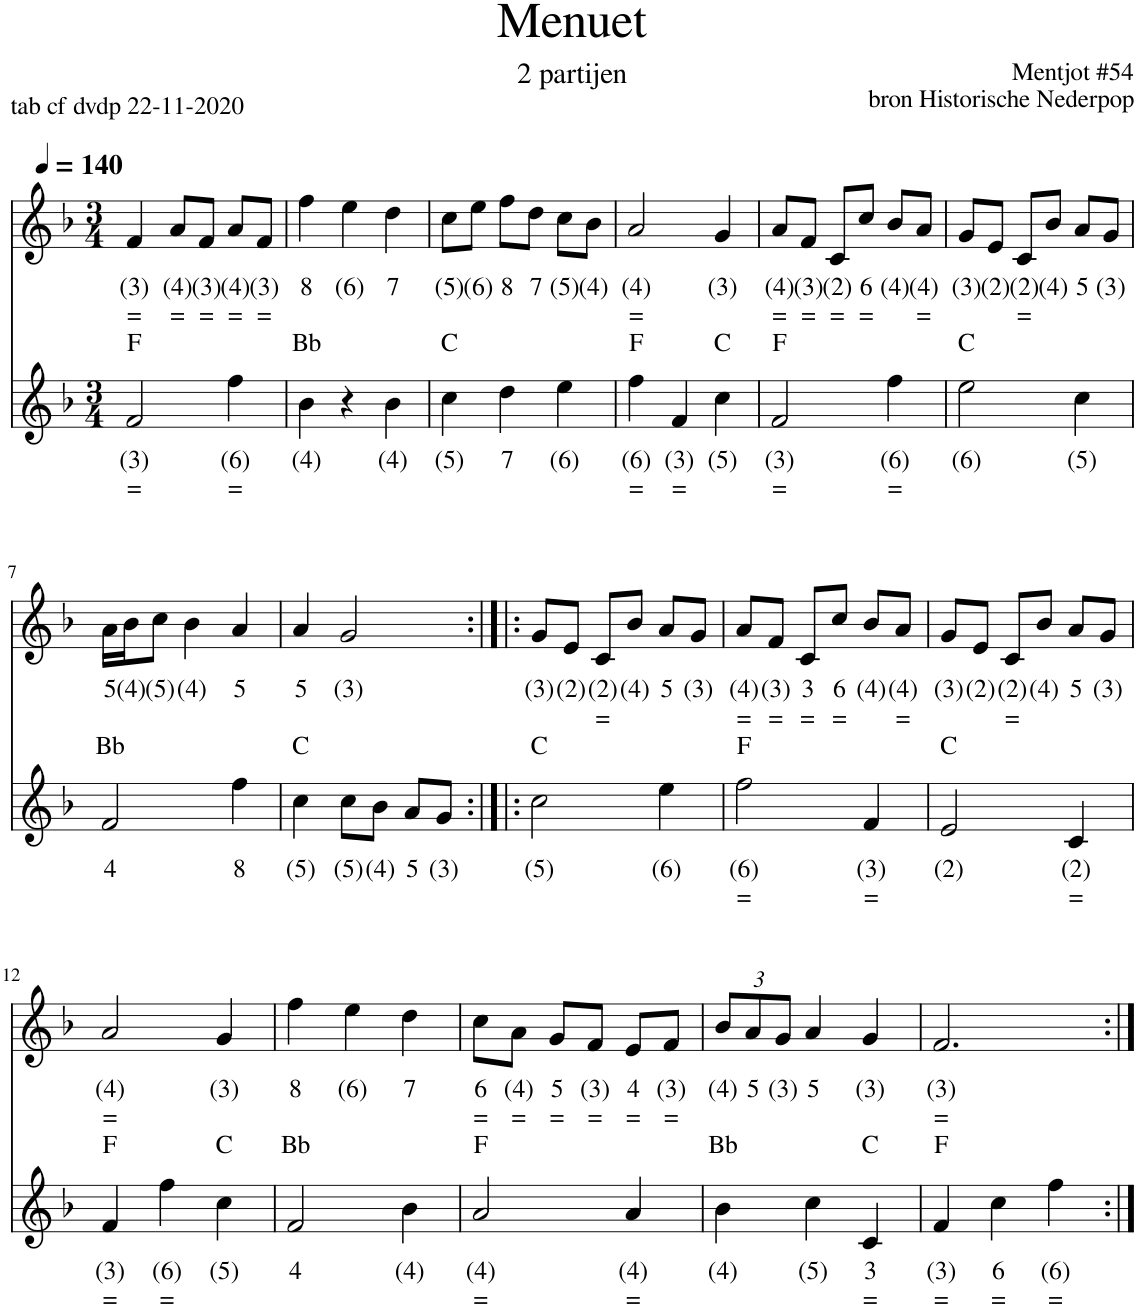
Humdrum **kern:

**kern	**text	**text	**kern	**text	**text	**text
*part2	*part2	*part2	*part1	*part1	*part1	*part1
*staff2	*staff2	*staff2	*staff1	*staff1	*staff1	*staff1
*I"Stem	*	*	*I"Piano	*	*	*
*clefG2	*	*	*clefG2	*	*	*
*k[b-]	*	*	*k[b-]	*	*	*
*M3/4	*	*	*M3/4	*	*	*
*MM140	*	*	*MM140	*	*	*
=1	=1	=1	=1	=1	=1	=1
!	!LO:LY:b	!LO:LY:b	!	!LO:LY:b	!LO:LY:b	!LO:LY:b
2f/	(3)	=	4f/	(3)	=	F
!	!	!	!	!LO:LY:b	!LO:LY:b	!
.	.	.	8a/L	(4)	=	.
!	!	!	!	!LO:LY:b	!LO:LY:b	!
.	.	.	8f/J	(3)	=	.
!	!LO:LY:b	!LO:LY:b	!	!LO:LY:b	!LO:LY:b	!
4ff\	(6)	=	8a/L	(4)	=	.
!	!	!	!	!LO:LY:b	!LO:LY:b	!
.	.	.	8f/J	(3)	=	.
=2	=2	=2	=2	=2	=2	=2
!	!LO:LY:b	!	!	!LO:LY:b	!	!LO:LY:b
4b-\	(4)	.	4ff\	8	.	Bb
!	!	!	!	!LO:LY:b	!	!
4r	.	.	4ee\	(6)	.	.
!	!LO:LY:b	!	!	!LO:LY:b	!	!
4b-\	(4)	.	4dd\	7	.	.
=3	=3	=3	=3	=3	=3	=3
!	!LO:LY:b	!	!	!LO:LY:b	!	!LO:LY:b
4cc\	(5)	.	8cc\L	(5)	.	C
!	!	!	!	!LO:LY:b	!	!
.	.	.	8ee\J	(6)	.	.
!	!LO:LY:b	!	!	!LO:LY:b	!	!
4dd\	7	.	8ff\L	8	.	.
!	!	!	!	!LO:LY:b	!	!
.	.	.	8dd\J	7	.	.
!	!LO:LY:b	!	!	!LO:LY:b	!	!
4ee\	(6)	.	8cc\L	(5)	.	.
!	!	!	!	!LO:LY:b	!	!
.	.	.	8b-\J	(4)	.	.
=4	=4	=4	=4	=4	=4	=4
!	!LO:LY:b	!LO:LY:b	!	!LO:LY:b	!LO:LY:b	!LO:LY:b
4ff\	(6)	=	2a/	(4)	=	F
!	!LO:LY:b	!LO:LY:b	!	!	!	!
4f/	(3)	=	.	.	.	.
!	!LO:LY:b	!	!	!LO:LY:b	!	!LO:LY:b
4cc\	(5)	.	4g/	(3)	.	C
=5	=5	=5	=5	=5	=5	=5
!	!LO:LY:b	!LO:LY:b	!	!LO:LY:b	!LO:LY:b	!LO:LY:b
2f/	(3)	=	8a/L	(4)	=	F
!	!	!	!	!LO:LY:b	!LO:LY:b	!
.	.	.	8f/J	(3)	=	.
!	!	!	!	!LO:LY:b	!LO:LY:b	!
.	.	.	8c/L	(2)	=	.
!	!	!	!	!LO:LY:b	!LO:LY:b	!
.	.	.	8cc/J	6	=	.
!	!LO:LY:b	!LO:LY:b	!	!LO:LY:b	!	!
4ff\	(6)	=	8b-/L	(4)	.	.
!	!	!	!	!LO:LY:b	!LO:LY:b	!
.	.	.	8a/J	(4)	=	.
=6	=6	=6	=6	=6	=6	=6
!	!LO:LY:b	!	!	!LO:LY:b	!	!LO:LY:b
2ee\	(6)	.	8g/L	(3)	.	C
!	!	!	!	!LO:LY:b	!	!
.	.	.	8e/J	(2)	.	.
!	!	!	!	!LO:LY:b	!LO:LY:b	!
.	.	.	8c/L	(2)	=	.
!	!	!	!	!LO:LY:b	!	!
.	.	.	8b-/J	(4)	.	.
!	!LO:LY:b	!	!	!LO:LY:b	!	!
4cc\	(5)	.	8a/L	5	.	.
!	!	!	!	!LO:LY:b	!	!
.	.	.	8g/J	(3)	.	.
!!LO:LB:g=z
=7	=7	=7	=7	=7	=7	=7
!	!LO:LY:b	!	!	!LO:LY:b	!	!LO:LY:b
2f/	4	.	16a\LL	5	.	Bb
!	!	!	!	!LO:LY:b	!	!
.	.	.	16b-\J	(4)	.	.
!	!	!	!	!LO:LY:b	!	!
.	.	.	8cc\J	(5)	.	.
!	!	!	!	!LO:LY:b	!	!
.	.	.	4b-\	(4)	.	.
!	!LO:LY:b	!	!	!LO:LY:b	!	!
4ff\	8	.	4a/	5	.	.
=8	=8	=8	=8	=8	=8	=8
!	!LO:LY:b	!	!	!LO:LY:b	!	!LO:LY:b
4cc\	(5)	.	4a/	5	.	C
!	!LO:LY:b	!	!	!LO:LY:b	!	!
8cc\L	(5)	.	2g/	(3)	.	.
!	!LO:LY:b	!	!	!	!	!
8b-\J	(4)	.	.	.	.	.
!	!LO:LY:b	!	!	!	!	!
8a/L	5	.	.	.	.	.
!	!LO:LY:b	!	!	!	!	!
8g/J	(3)	.	.	.	.	.
=9:|!|:	=9:|!|:	=9:|!|:	=9:|!|:	=9:|!|:	=9:|!|:	=9:|!|:
!	!LO:LY:b	!	!	!LO:LY:b	!	!LO:LY:b
2cc\	(5)	.	8g/L	(3)	.	C
!	!	!	!	!LO:LY:b	!	!
.	.	.	8e/J	(2)	.	.
!	!	!	!	!LO:LY:b	!LO:LY:b	!
.	.	.	8c/L	(2)	=	.
!	!	!	!	!LO:LY:b	!	!
.	.	.	8b-/J	(4)	.	.
!	!LO:LY:b	!	!	!LO:LY:b	!	!
4ee\	(6)	.	8a/L	5	.	.
!	!	!	!	!LO:LY:b	!	!
.	.	.	8g/J	(3)	.	.
=10	=10	=10	=10	=10	=10	=10
!	!LO:LY:b	!LO:LY:b	!	!LO:LY:b	!LO:LY:b	!LO:LY:b
2ff\	(6)	=	8a/L	(4)	=	F
!	!	!	!	!LO:LY:b	!LO:LY:b	!
.	.	.	8f/J	(3)	=	.
!	!	!	!	!LO:LY:b	!LO:LY:b	!
.	.	.	8c/L	3	=	.
!	!	!	!	!LO:LY:b	!LO:LY:b	!
.	.	.	8cc/J	6	=	.
!	!LO:LY:b	!LO:LY:b	!	!LO:LY:b	!	!
4f/	(3)	=	8b-/L	(4)	.	.
!	!	!	!	!LO:LY:b	!LO:LY:b	!
.	.	.	8a/J	(4)	=	.
=11	=11	=11	=11	=11	=11	=11
!	!LO:LY:b	!	!	!LO:LY:b	!	!LO:LY:b
2e/	(2)	.	8g/L	(3)	.	C
!	!	!	!	!LO:LY:b	!	!
.	.	.	8e/J	(2)	.	.
!	!	!	!	!LO:LY:b	!LO:LY:b	!
.	.	.	8c/L	(2)	=	.
!	!	!	!	!LO:LY:b	!	!
.	.	.	8b-/J	(4)	.	.
!	!LO:LY:b	!LO:LY:b	!	!LO:LY:b	!	!
4c/	(2)	=	8a/L	5	.	.
!	!	!	!	!LO:LY:b	!	!
.	.	.	8g/J	(3)	.	.
!!LO:LB:g=z
=12	=12	=12	=12	=12	=12	=12
!	!LO:LY:b	!LO:LY:b	!	!LO:LY:b	!LO:LY:b	!LO:LY:b
4f/	(3)	=	2a/	(4)	=	F
!	!LO:LY:b	!LO:LY:b	!	!	!	!
4ff\	(6)	=	.	.	.	.
!	!LO:LY:b	!	!	!LO:LY:b	!	!LO:LY:b
4cc\	(5)	.	4g/	(3)	.	C
=13	=13	=13	=13	=13	=13	=13
!	!LO:LY:b	!	!	!LO:LY:b	!	!LO:LY:b
2f/	4	.	4ff\	8	.	Bb
!	!	!	!	!LO:LY:b	!	!
.	.	.	4ee\	(6)	.	.
!	!LO:LY:b	!	!	!LO:LY:b	!	!
4b-\	(4)	.	4dd\	7	.	.
=14	=14	=14	=14	=14	=14	=14
!	!LO:LY:b	!LO:LY:b	!	!LO:LY:b	!LO:LY:b	!LO:LY:b
2a/	(4)	=	8cc\L	6	=	F
!	!	!	!	!LO:LY:b	!LO:LY:b	!
.	.	.	8a\J	(4)	=	.
!	!	!	!	!LO:LY:b	!LO:LY:b	!
.	.	.	8g/L	5	=	.
!	!	!	!	!LO:LY:b	!LO:LY:b	!
.	.	.	8f/J	(3)	=	.
!	!LO:LY:b	!LO:LY:b	!	!LO:LY:b	!LO:LY:b	!
4a/	(4)	=	8e/L	4	=	.
!	!	!	!	!LO:LY:b	!LO:LY:b	!
.	.	.	8f/J	(3)	=	.
=15	=15	=15	=15	=15	=15	=15
!	!LO:LY:b	!	!	!	!	!
*	*	*	*Xbrackettup	*	*	*
!	!	!	!	!LO:LY:b	!	!LO:LY:b
4b-\	(4)	.	12b-/L	(4)	.	Bb
!	!	!	!	!LO:LY:b	!	!
.	.	.	12a/	5	.	.
!	!	!	!	!LO:LY:b	!	!
.	.	.	12g/J	(3)	.	.
!	!LO:LY:b	!	!	!LO:LY:b	!	!
4cc\	(5)	.	4a/	5	.	.
!	!LO:LY:b	!LO:LY:b	!	!LO:LY:b	!	!LO:LY:b
4c/	3	=	4g/	(3)	.	C
=16	=16	=16	=16	=16	=16	=16
!	!LO:LY:b	!LO:LY:b	!	!LO:LY:b	!LO:LY:b	!LO:LY:b
4f/	(3)	=	2.f/	(3)	=	F
!	!LO:LY:b	!LO:LY:b	!	!	!	!
4cc\	6	=	.	.	.	.
!	!LO:LY:b	!LO:LY:b	!	!	!	!
4ff\	(6)	=	.	.	.	.
=:|!	=:|!	=:|!	=:|!	=:|!	=:|!	=:|!
*-	*-	*-	*-	*-	*-	*-
